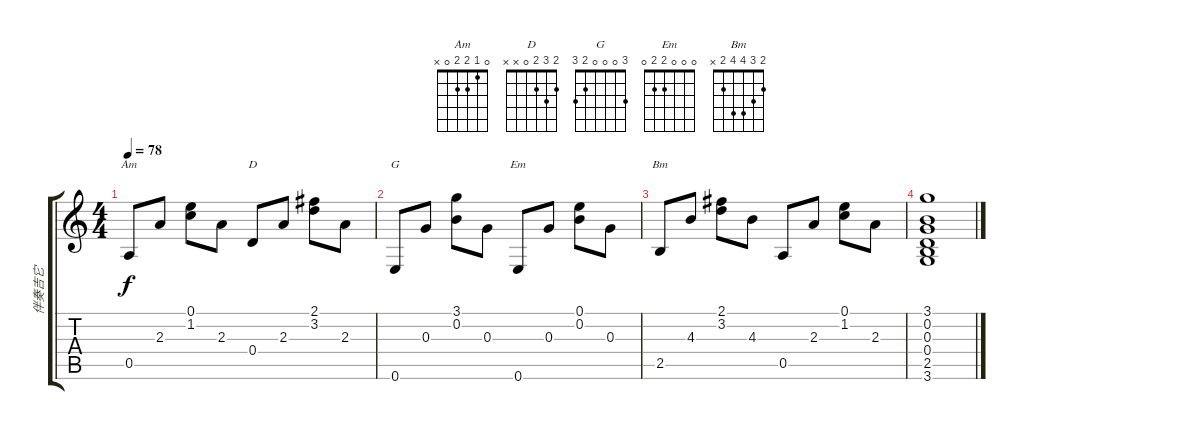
\track ("伴奏吉它" "伴奏吉它") {instrument acousticguitarnylon}
\staff {score tabs}
\tuning (E4 B3 G3 D3 A2 E2) {hide}
\chord ("Am" 0 1 2 2 0 x)
\chord ("D" 2 3 2 0 x x)
\chord ("G" 3 0 0 0 2 3)
\chord ("Em" 0 0 0 2 2 0)
\chord ("Bm" 2 3 4 4 2 x)
\ts (4 4)
\tempo 78
\clef g2
\ks c
0.5.8{ch "Am" dy f} 2.3.8 (0.1 1.2).8 2.3.8 0.4.8{ch "D"} 2.3.8 (2.1 3.2).8 2.3.8 |
0.6.8{ch "G"} 0.3.8 (3.1 0.2).8 0.3.8 0.6.8{ch "Em"} 0.3.8 (0.1 0.2).8 0.3.8 |
2.5.8{ch "Bm"} 4.3.8 (2.1 3.2).8 4.3.8 0.5.8 2.3.8 (0.1 1.2).8 2.3.8 |
(3.1 0.2 0.3 0.4 2.5 3.6).1
